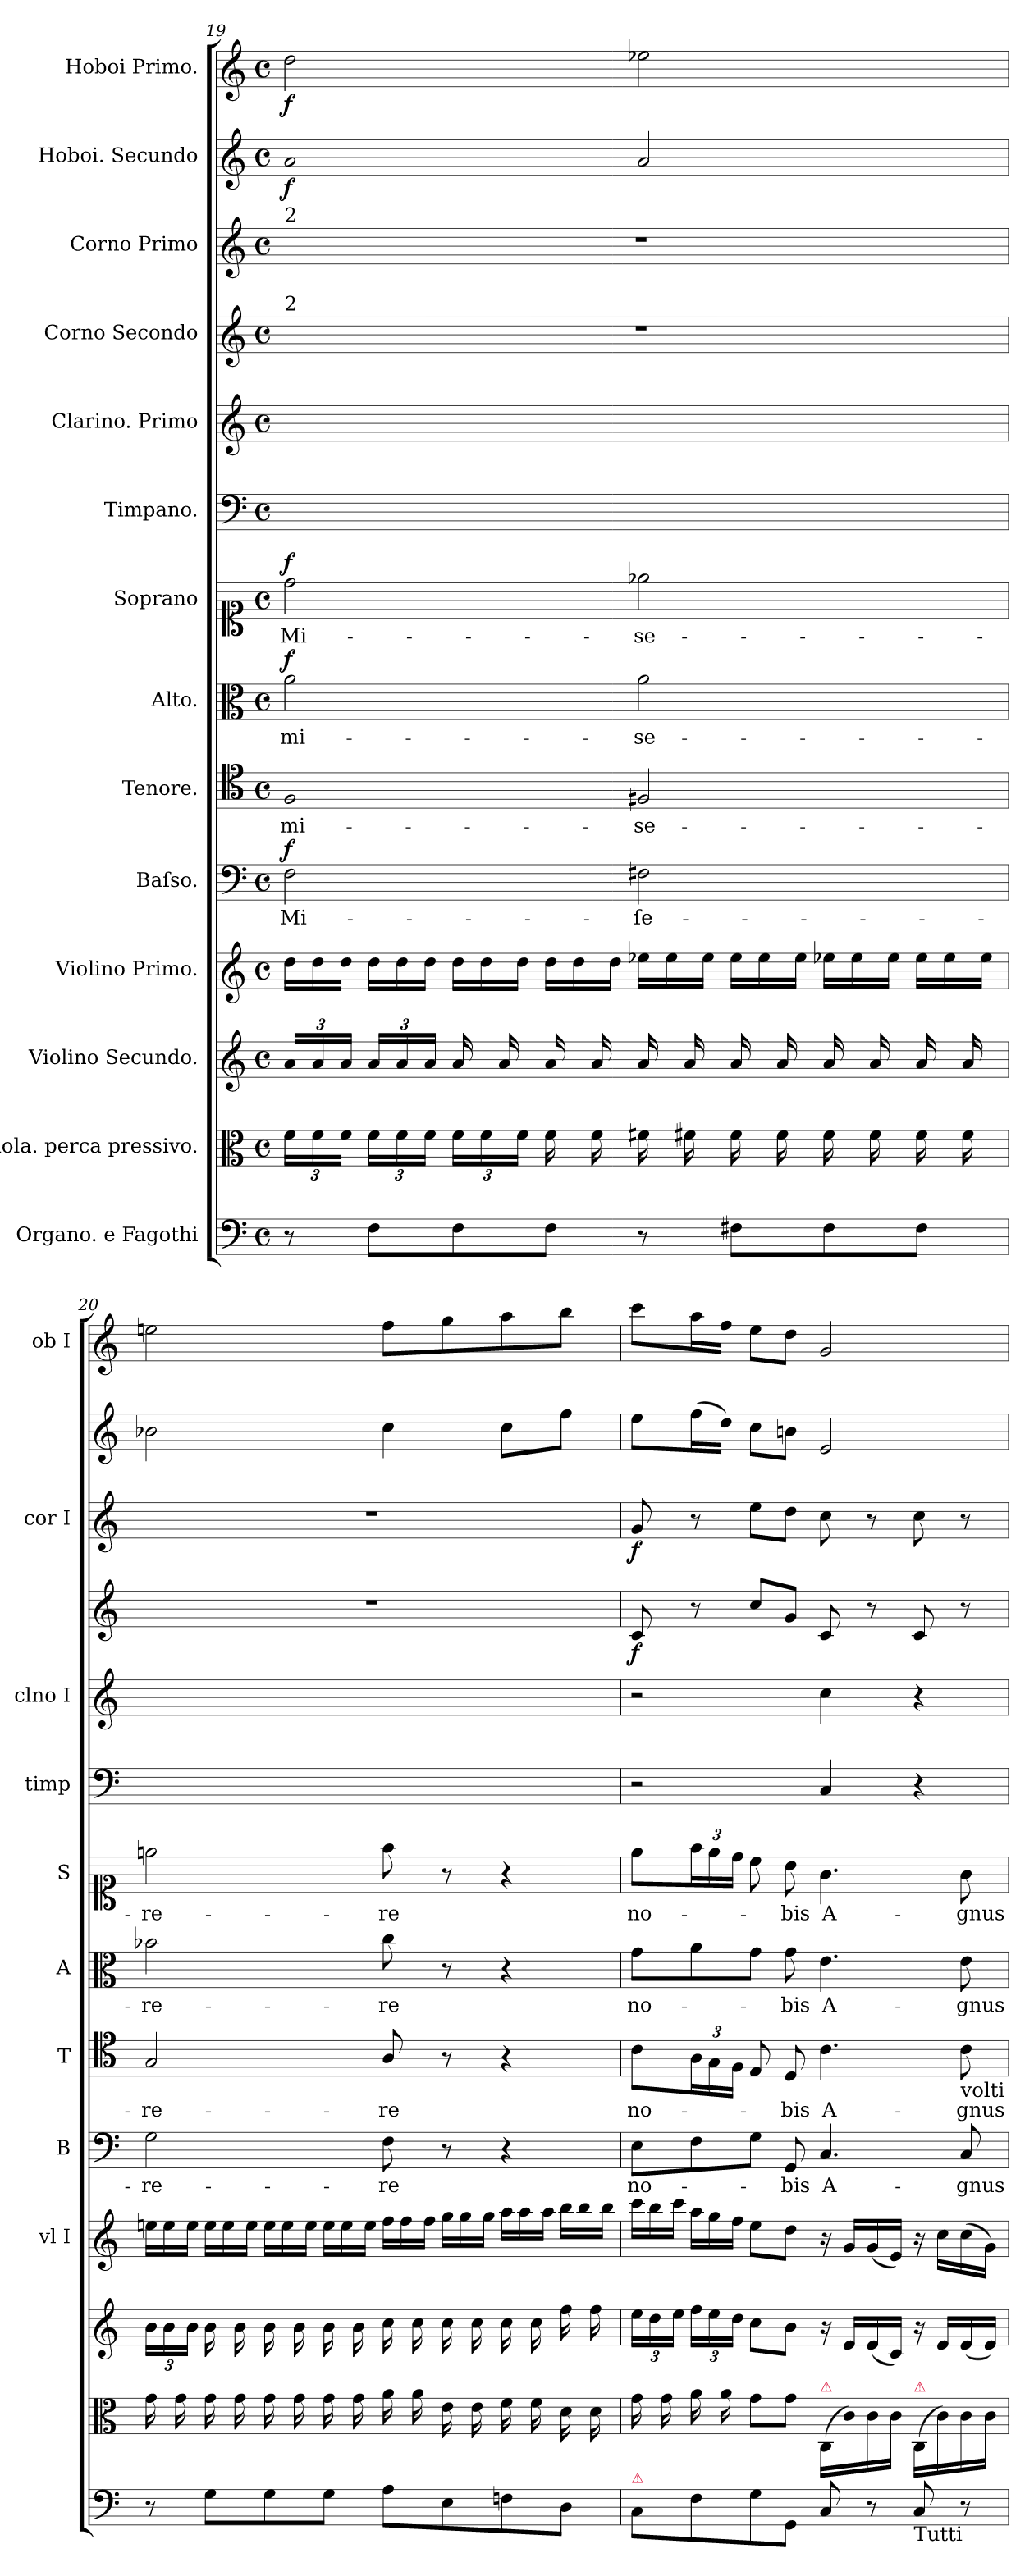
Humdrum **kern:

**kern	**dynam	**kern	**dynam	**kern	**dynam	**kern	**dynam	**kern	**text	**dynam	**kern	**text	**dynam	**kern	**text	**dynam	**kern	**text	**dynam	**kern	**dynam	**kern	**dynam	**kern	**dynam	**kern	**dynam	**kern	**dynam	**kern	**dynam
*part14	*part14	*part13	*part13	*part12	*part12	*part11	*part11	*part10	*part10	*part10	*part9	*part9	*part9	*part8	*part8	*part8	*part7	*part7	*part7	*part6	*part6	*part5	*part5	*part4	*part4	*part3	*part3	*part2	*part2	*part1	*part1
*staff14	*staff14	*staff13	*staff13	*staff12	*staff12	*staff11	*staff11	*staff10	*staff10	*staff10	*staff9	*staff9	*staff9	*staff8	*staff8	*staff8	*staff7	*staff7	*staff7	*staff6	*staff6	*staff5	*staff5	*staff4	*staff4	*staff3	*staff3	*staff2	*staff2	*staff1	*staff1
*I"Organo. e Fagothi	*	*I"Viola. perca pressivo.	*	*I"Violino Secundo.	*	*I"Violino Primo.	*	*I"Baſso.	*	*	*I"Tenore.	*	*	*I"Alto.	*	*	*I"Soprano	*	*	*I"Timpano.	*	*I"Clarino. Primo	*	*I"Corno Secondo	*	*I"Corno Primo	*	*I"Hoboi. Secundo	*	*I"Hoboi Primo.	*
*	*	*	*	*	*	*I'vl I	*	*I'B	*	*	*I'T	*	*	*I'A	*	*	*I'S	*	*	*I'timp	*	*I'clno I	*	*	*	*I'cor I	*	*	*	*I'ob I	*
*clefF4	*	*clefC3	*	*clefG2	*	*clefG2	*	*clefF4	*	*	*clefC4	*	*	*clefC3	*	*	*clefC1	*	*	*clefF4	*	*clefG2	*	*clefG2	*	*clefG2	*	*clefG2	*	*clefG2	*
*k[]	*	*k[]	*	*k[]	*	*k[]	*	*k[]	*	*	*k[]	*	*	*k[]	*	*	*k[]	*	*	*k[]	*	*k[]	*	*k[]	*	*k[]	*	*k[]	*	*k[]	*
*C:	*	*C:	*	*C:	*	*C:	*	*C:	*	*	*C:	*	*	*C:	*	*	*C:	*	*	*C:	*	*C:	*	*C:	*	*C:	*	*C:	*	*C:	*
*M4/4	*	*M4/4	*	*M4/4	*	*M4/4	*	*M4/4	*	*	*M4/4	*	*	*M4/4	*	*	*M4/4	*	*	*M4/4	*	*M4/4	*	*M4/4	*	*M4/4	*	*M4/4	*	*M4/4	*
*met(c)	*	*met(c)	*	*met(c)	*	*met(c)	*	*met(c)	*	*	*met(c)	*	*	*met(c)	*	*	*met(c)	*	*	*met(c)	*	*met(c)	*	*met(c)	*	*met(c)	*	*met(c)	*	*met(c)	*
*	*	*	*	*	*	*Xtuplet	*	*	*	*	*	*	*	*	*	*	*	*	*	*	*	*	*	*	*	*	*	*	*	*	*
=19	=19	=19	=19	=19	=19	=19	=19	=19	=19	=19	=19	=19	=19	=19	=19	=19	=19	=19	=19	=19	=19	=19	=19	=19	=19	=19	=19	=19	=19	=19	=19
!	!	!	!	!	!	!	!	!	!	!	!	!	!	!	!	!	!	!	!	!	!	!	!	!	!	!LO:TX:a:t=2	!	!	!	!	!
!	!	!	!	!	!	!	!	!	!	!	!	!	!	!	!	!	!	!	!	!	!	!	!	!LO:TX:a:t=2	!	!	!	!	!	!	!
!	!LO:DY:b	!	!LO:DY:b	!	!LO:DY:a	!	!LO:DY:b	!	!LO:LY:i	!LO:DY:b	!	!LO:LY:i	!LO:DY:a	!	!	!LO:DY:b	!	!	!LO:DY:b	!	!	!	!	!	!	!	!	!	!	!	!LO:DY:b
8r	forto	24f\LL	forto	24a/LL	forto	24dd\LL	forto	2F\	Mi-	f	2F/	mi-	fort	2a\	mi-	f	2dd\	Mi-	f	1ryy	.	1ryy	.	1r	.	1r	.	2a/	f	2dd\	f
.	.	24f\	.	24a/	.	24dd\	.	.	.	.	.	.	.	.	.	.	.	.	.	.	.	.	.	.	.	.	.	.	.	.	.
.	.	24f\JJ	.	24a/JJ	.	24dd\JJ	.	.	.	.	.	.	.	.	.	.	.	.	.	.	.	.	.	.	.	.	.	.	.	.	.
8F\L	.	24f\LL	.	24a/LL	.	24dd\LL	.	.	.	.	.	.	.	.	.	.	.	.	.	.	.	.	.	.	.	.	.	.	.	.	.
.	.	24f\	.	24a/	.	24dd\	.	.	.	.	.	.	.	.	.	.	.	.	.	.	.	.	.	.	.	.	.	.	.	.	.
.	.	24f\JJ	.	24a/JJ	.	24dd\JJ	.	.	.	.	.	.	.	.	.	.	.	.	.	.	.	.	.	.	.	.	.	.	.	.	.
*	*	*	*	*tremolo	*	*	*	*	*	*	*	*	*	*	*	*	*	*	*	*	*	*	*	*	*	*	*	*	*	*	*
8F\	.	24f\LL	.	16a/	.	24dd\LL	.	.	.	.	.	.	.	.	.	.	.	.	.	.	.	.	.	.	.	.	.	.	.	.	.
.	.	24f\	.	.	.	24dd\	.	.	.	.	.	.	.	.	.	.	.	.	.	.	.	.	.	.	.	.	.	.	.	.	.
.	.	.	.	16a/	.	.	.	.	.	.	.	.	.	.	.	.	.	.	.	.	.	.	.	.	.	.	.	.	.	.	.
.	.	24f\JJ	.	.	.	24dd\JJ	.	.	.	.	.	.	.	.	.	.	.	.	.	.	.	.	.	.	.	.	.	.	.	.	.
*	*	*tremolo	*	*	*	*	*	*	*	*	*	*	*	*	*	*	*	*	*	*	*	*	*	*	*	*	*	*	*	*	*
8F\J	.	16f\	.	16a/	.	24dd\LL	.	.	.	.	.	.	.	.	.	.	.	.	.	.	.	.	.	.	.	.	.	.	.	.	.
.	.	.	.	.	.	24dd\	.	.	.	.	.	.	.	.	.	.	.	.	.	.	.	.	.	.	.	.	.	.	.	.	.
.	.	16f\	.	16a/	.	.	.	.	.	.	.	.	.	.	.	.	.	.	.	.	.	.	.	.	.	.	.	.	.	.	.
.	.	.	.	.	.	24dd\JJ	.	.	.	.	.	.	.	.	.	.	.	.	.	.	.	.	.	.	.	.	.	.	.	.	.
!	!	!	!	!	!	!	!	!	!LO:LY:i	!	!	!LO:LY:i	!	!	!	!	!	!	!	!	!	!	!	!	!	!	!	!	!	!	!
8r	.	16f#X\	.	16a/	.	24ee-X\LL	.	2F#X\	-ſe-	.	2F#X/	-se-	.	2a\	-se-	.	2ee-X\	-se-	.	.	.	.	.	.	.	.	.	2a/	.	2ee-X\	.
.	.	.	.	.	.	24ee-\	.	.	.	.	.	.	.	.	.	.	.	.	.	.	.	.	.	.	.	.	.	.	.	.	.
.	.	16f#X\	.	16a/	.	.	.	.	.	.	.	.	.	.	.	.	.	.	.	.	.	.	.	.	.	.	.	.	.	.	.
.	.	.	.	.	.	24ee-\JJ	.	.	.	.	.	.	.	.	.	.	.	.	.	.	.	.	.	.	.	.	.	.	.	.	.
8F#X\L	.	16f#\	.	16a/	.	24ee-\LL	.	.	.	.	.	.	.	.	.	.	.	.	.	.	.	.	.	.	.	.	.	.	.	.	.
.	.	.	.	.	.	24ee-\	.	.	.	.	.	.	.	.	.	.	.	.	.	.	.	.	.	.	.	.	.	.	.	.	.
.	.	16f#\	.	16a/	.	.	.	.	.	.	.	.	.	.	.	.	.	.	.	.	.	.	.	.	.	.	.	.	.	.	.
.	.	.	.	.	.	24ee-\JJ	.	.	.	.	.	.	.	.	.	.	.	.	.	.	.	.	.	.	.	.	.	.	.	.	.
8F#\	.	16f#\	.	16a/	.	24ee-X\LL	.	.	.	.	.	.	.	.	.	.	.	.	.	.	.	.	.	.	.	.	.	.	.	.	.
.	.	.	.	.	.	24ee-\	.	.	.	.	.	.	.	.	.	.	.	.	.	.	.	.	.	.	.	.	.	.	.	.	.
.	.	16f#\	.	16a/	.	.	.	.	.	.	.	.	.	.	.	.	.	.	.	.	.	.	.	.	.	.	.	.	.	.	.
.	.	.	.	.	.	24ee-\JJ	.	.	.	.	.	.	.	.	.	.	.	.	.	.	.	.	.	.	.	.	.	.	.	.	.
8F#\J	.	16f#\	.	16a/	.	24ee-\LL	.	.	.	.	.	.	.	.	.	.	.	.	.	.	.	.	.	.	.	.	.	.	.	.	.
.	.	.	.	.	.	24ee-\	.	.	.	.	.	.	.	.	.	.	.	.	.	.	.	.	.	.	.	.	.	.	.	.	.
.	.	16f#\	.	16a/	.	.	.	.	.	.	.	.	.	.	.	.	.	.	.	.	.	.	.	.	.	.	.	.	.	.	.
*	*	*	*	*Xtremolo	*	*	*	*	*	*	*	*	*	*	*	*	*	*	*	*	*	*	*	*	*	*	*	*	*	*	*
.	.	.	.	.	.	24ee-\JJ	.	.	.	.	.	.	.	.	.	.	.	.	.	.	.	.	.	.	.	.	.	.	.	.	.
=20	=20	=20	=20	=20	=20	=20	=20	=20	=20	=20	=20	=20	=20	=20	=20	=20	=20	=20	=20	=20	=20	=20	=20	=20	=20	=20	=20	=20	=20	=20	=20
!	!	!	!	!	!	!	!	!	!LO:LY:i	!	!	!LO:LY:i	!	!	!	!	!	!	!	!	!	!	!	!	!	!	!	!	!	!	!
8r	.	16g\	.	24b\LL	.	24een\LL	.	2G\	-re-	.	2G/	-re-	.	2b-X\	-re-	.	2een\	-re-	.	1ryy	.	1ryy	.	1r	.	1r	.	2b-X\	.	2een\	.
.	.	.	.	24b\	.	24ee\	.	.	.	.	.	.	.	.	.	.	.	.	.	.	.	.	.	.	.	.	.	.	.	.	.
.	.	16g\	.	.	.	.	.	.	.	.	.	.	.	.	.	.	.	.	.	.	.	.	.	.	.	.	.	.	.	.	.
.	.	.	.	24b\JJ	.	24ee\JJ	.	.	.	.	.	.	.	.	.	.	.	.	.	.	.	.	.	.	.	.	.	.	.	.	.
*	*	*	*	*tremolo	*	*	*	*	*	*	*	*	*	*	*	*	*	*	*	*	*	*	*	*	*	*	*	*	*	*	*
8G\L	.	16g\	.	16b\	.	24ee\LL	.	.	.	.	.	.	.	.	.	.	.	.	.	.	.	.	.	.	.	.	.	.	.	.	.
.	.	.	.	.	.	24ee\	.	.	.	.	.	.	.	.	.	.	.	.	.	.	.	.	.	.	.	.	.	.	.	.	.
.	.	16g\	.	16b\	.	.	.	.	.	.	.	.	.	.	.	.	.	.	.	.	.	.	.	.	.	.	.	.	.	.	.
.	.	.	.	.	.	24ee\JJ	.	.	.	.	.	.	.	.	.	.	.	.	.	.	.	.	.	.	.	.	.	.	.	.	.
8G\	.	16g\	.	16b\	.	24ee\LL	.	.	.	.	.	.	.	.	.	.	.	.	.	.	.	.	.	.	.	.	.	.	.	.	.
.	.	.	.	.	.	24ee\	.	.	.	.	.	.	.	.	.	.	.	.	.	.	.	.	.	.	.	.	.	.	.	.	.
.	.	16g\	.	16b\	.	.	.	.	.	.	.	.	.	.	.	.	.	.	.	.	.	.	.	.	.	.	.	.	.	.	.
.	.	.	.	.	.	24ee\JJ	.	.	.	.	.	.	.	.	.	.	.	.	.	.	.	.	.	.	.	.	.	.	.	.	.
8G\J	.	16g\	.	16b\	.	24ee\LL	.	.	.	.	.	.	.	.	.	.	.	.	.	.	.	.	.	.	.	.	.	.	.	.	.
.	.	.	.	.	.	24ee\	.	.	.	.	.	.	.	.	.	.	.	.	.	.	.	.	.	.	.	.	.	.	.	.	.
.	.	16g\	.	16b\	.	.	.	.	.	.	.	.	.	.	.	.	.	.	.	.	.	.	.	.	.	.	.	.	.	.	.
.	.	.	.	.	.	24ee\JJ	.	.	.	.	.	.	.	.	.	.	.	.	.	.	.	.	.	.	.	.	.	.	.	.	.
!	!	!	!	!	!	!	!	!	!LO:LY:i	!	!	!LO:LY:i	!	!	!	!	!	!	!	!	!	!	!	!	!	!	!	!	!	!	!
8A\L	.	16a\	.	16cc\	.	24ff\LL	.	8F\	-re	.	8A/	-re	.	8cc\	-re	.	8ff\	-re	.	.	.	.	.	.	.	.	.	4cc\	.	8ff\L	.
.	.	.	.	.	.	24ff\	.	.	.	.	.	.	.	.	.	.	.	.	.	.	.	.	.	.	.	.	.	.	.	.	.
.	.	16a\	.	16cc\	.	.	.	.	.	.	.	.	.	.	.	.	.	.	.	.	.	.	.	.	.	.	.	.	.	.	.
.	.	.	.	.	.	24ff\JJ	.	.	.	.	.	.	.	.	.	.	.	.	.	.	.	.	.	.	.	.	.	.	.	.	.
8E\	.	16e\	.	16cc\	.	24gg\LL	.	8r	.	.	8r	.	.	8r	.	.	8r	.	.	.	.	.	.	.	.	.	.	.	.	8gg\	.
.	.	.	.	.	.	24gg\	.	.	.	.	.	.	.	.	.	.	.	.	.	.	.	.	.	.	.	.	.	.	.	.	.
.	.	16e\	.	16cc\	.	.	.	.	.	.	.	.	.	.	.	.	.	.	.	.	.	.	.	.	.	.	.	.	.	.	.
.	.	.	.	.	.	24gg\JJ	.	.	.	.	.	.	.	.	.	.	.	.	.	.	.	.	.	.	.	.	.	.	.	.	.
8Fn\	.	16f\	.	16cc\	.	24aa\LL	.	4r	.	.	4r	.	.	4r	.	.	4r	.	.	.	.	.	.	.	.	.	.	8cc\L	.	8aa\	.
.	.	.	.	.	.	24aa\	.	.	.	.	.	.	.	.	.	.	.	.	.	.	.	.	.	.	.	.	.	.	.	.	.
.	.	16f\	.	16cc\	.	.	.	.	.	.	.	.	.	.	.	.	.	.	.	.	.	.	.	.	.	.	.	.	.	.	.
.	.	.	.	.	.	24aa\JJ	.	.	.	.	.	.	.	.	.	.	.	.	.	.	.	.	.	.	.	.	.	.	.	.	.
8D\J	.	16d\	.	16ff\	.	24bb\LL	.	.	.	.	.	.	.	.	.	.	.	.	.	.	.	.	.	.	.	.	.	8ff\J	.	8bb\J	.
.	.	.	.	.	.	24bb\	.	.	.	.	.	.	.	.	.	.	.	.	.	.	.	.	.	.	.	.	.	.	.	.	.
.	.	16d\	.	16ff\	.	.	.	.	.	.	.	.	.	.	.	.	.	.	.	.	.	.	.	.	.	.	.	.	.	.	.
*	*	*	*	*Xtremolo	*	*	*	*	*	*	*	*	*	*	*	*	*	*	*	*	*	*	*	*	*	*	*	*	*	*	*
.	.	.	.	.	.	24bb\JJ	.	.	.	.	.	.	.	.	.	.	.	.	.	.	.	.	.	.	.	.	.	.	.	.	.
=21	=21	=21	=21	=21	=21	=21	=21	=21	=21	=21	=21	=21	=21	=21	=21	=21	=21	=21	=21	=21	=21	=21	=21	=21	=21	=21	=21	=21	=21	=21	=21
!LO:TX:a:color=crimson:t=⚠	!	!	!	!	!	!	!	!	!	!	!	!	!	!	!	!	!	!	!	!	!	!	!	!	!	!	!	!	!	!	!
!	!	!	!	!	!	!	!	!	!	!	!	!	!	!	!	!	!	!	!	!	!LO:DY:b	!	!LO:DY:b	!	!LO:DY:b	!	!LO:DY:b	!	!	!	!
8C\L	.	16g\	.	24ee\LL	.	24ccc\LL	.	8E\L	no-	.	8c\L	no-	.	8g\L	no-	.	8ee\L	no-	.	2r	forto	2r	for	8c/	f	8g/	f	8ee\L	.	8ccc\L	.
.	.	.	.	24dd\	.	24bb\	.	.	.	.	.	.	.	.	.	.	.	.	.	.	.	.	.	.	.	.	.	.	.	.	.
.	.	16g\	.	.	.	.	.	.	.	.	.	.	.	.	.	.	.	.	.	.	.	.	.	.	.	.	.	.	.	.	.
.	.	.	.	24ee\JJ	.	24ccc\JJ	.	.	.	.	.	.	.	.	.	.	.	.	.	.	.	.	.	.	.	.	.	.	.	.	.
8F\	.	16a\	.	24ff\LL	.	24aa\LL	.	8F\	.	.	24A\L	.	.	8a\	.	.	24ff\L	.	.	.	.	.	.	8r	.	8r	.	(16ff\L	.	16aa\L	.
.	.	.	.	24ee\	.	24gg\	.	.	.	.	24G\	.	.	.	.	.	24ee\	.	.	.	.	.	.	.	.	.	.	.	.	.	.
.	.	16a\	.	.	.	.	.	.	.	.	.	.	.	.	.	.	.	.	.	.	.	.	.	.	.	.	.	16dd\JJ)	.	16ff\JJ	.
*	*	*Xtremolo	*	*	*	*	*	*	*	*	*	*	*	*	*	*	*	*	*	*	*	*	*	*	*	*	*	*	*	*	*
.	.	.	.	24dd\JJ	.	24ff\JJ	.	.	.	.	24F\JJ	.	.	.	.	.	24dd\JJ	.	.	.	.	.	.	.	.	.	.	.	.	.	.
8G\	.	8g\L	.	8cc\L	.	8ee\L	.	8G\J	.	.	8E/	.	.	8g\J	.	.	8cc\	.	.	.	.	.	.	8cc/L	.	8ee\L	.	8cc\L	.	8ee\L	.
8GG/J	.	8g\J	.	8b\J	.	8dd\J	.	8GG/	-bis	.	8D/	-bis	.	8g\	-bis	.	8b\	-bis	.	.	.	.	.	8g/J	.	8dd\J	.	8bn\J	.	8dd\J	.
!	!	!LO:TX:a:color=crimson:t=⚠	!	!	!	!	!	!	!	!	!	!	!	!	!	!	!	!	!	!	!	!	!	!	!	!	!	!	!	!	!
!	!LO:DY:b	!	!	!	!	!	!	!	!	!	!	!	!	!	!	!	!	!	!	!	!	!	!	!	!	!	!	!	!	!	!
8C/	forto	(16C/LL	.	16r	.	16r	.	4.C/	A-	.	4.c\	A-	.	4.e\	A-	.	4.g\	A-	.	4C/	.	4cc\	.	8c/	.	8cc\	.	2e/	.	2g/	.
.	.	16c\)	.	16e/LL	.	16g/LL	.	.	.	.	.	.	.	.	.	.	.	.	.	.	.	.	.	.	.	.	.	.	.	.	.
8r	.	16c\	.	(16e/	.	(16g/	.	.	.	.	.	.	.	.	.	.	.	.	.	.	.	.	.	8r	.	8r	.	.	.	.	.
.	.	16c\JJ	.	16c/JJ)	.	16e/JJ)	.	.	.	.	.	.	.	.	.	.	.	.	.	.	.	.	.	.	.	.	.	.	.	.	.
!	!	!LO:TX:a:color=crimson:t=⚠	!	!	!	!	!	!	!	!	!	!	!	!	!	!	!	!	!	!	!	!	!	!	!	!	!	!	!	!	!
!LO:TX:b:t=Tutti	!	!	!	!	!	!	!	!	!	!	!	!	!	!	!	!	!	!	!	!	!	!	!	!	!	!	!	!	!	!	!
8C/	.	(16C/LL	.	16r	.	16r	.	.	.	.	.	.	.	.	.	.	.	.	.	4r	.	4r	.	8c/	.	8cc\	.	.	.	.	.
.	.	16c\)	.	16e/LL	.	16cc\LL	.	.	.	.	.	.	.	.	.	.	.	.	.	.	.	.	.	.	.	.	.	.	.	.	.
!	!	!	!	!	!	!	!	!	!	!	!LO:TX:b:t=volti	!	!	!	!	!	!	!	!	!	!	!	!	!	!	!	!	!	!	!	!
8r	.	16c\	.	(16e/	.	(16cc\	.	8C/	-gnus	.	8c\	-gnus	.	8e\	-gnus	.	8g\	-gnus	.	.	.	.	.	8r	.	8r	.	.	.	.	.
.	.	16c\JJ	.	16e/JJ)	.	16g\JJ)	.	.	.	.	.	.	.	.	.	.	.	.	.	.	.	.	.	.	.	.	.	.	.	.	.
=	=	=	=	=	=	=	=	=	=	=	=	=	=	=	=	=	=	=	=	=	=	=	=	=	=	=	=	=	=	=	=
*-	*-	*-	*-	*-	*-	*-	*-	*-	*-	*-	*-	*-	*-	*-	*-	*-	*-	*-	*-	*-	*-	*-	*-	*-	*-	*-	*-	*-	*-	*-	*-
